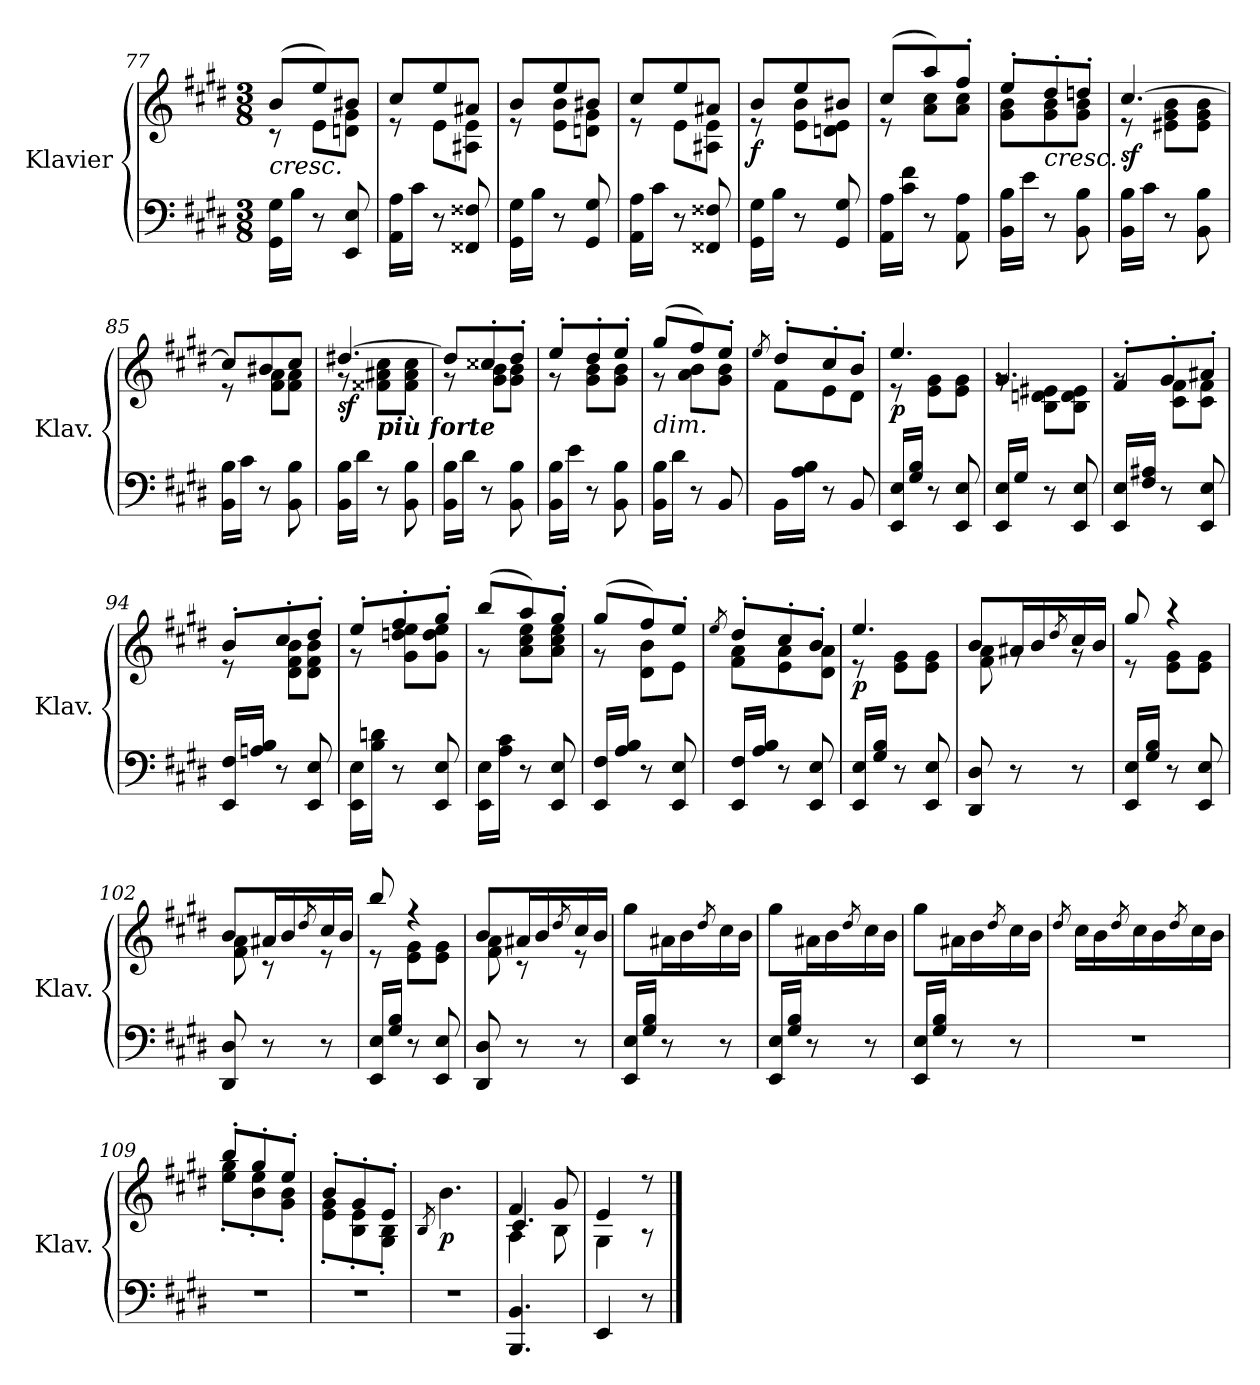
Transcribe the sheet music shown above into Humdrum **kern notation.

**kern	**kern	**dynam
*part1	*part1	*part1
*staff2	*staff1	*staff1/2
*I"Klavier	*	*
*I'Klav.	*	*
*clefF4	*clefG2	*
*k[f#c#g#d#]	*k[f#c#g#d#]	*
*M3/8	*M3/8	*
=77	=77	=77
*	*^	*
!	!LO:TX:b:i:t=cresc.	!	!
16GG#\ 16G#\LL	(>8b/L	8r	.
16B\JJ	.	.	.
8r	8ee/)	8e\L	.
8EE/ 8E/	8b#X/J	8dn\ 8g#\J	.
=78	=78	=78	=78
16AA\ 16A\LL	8cc#/L	8r	.
16c#\JJ	.	.	.
8r	8ee/	8e\L	.
8FF##X/ 8F##X/	8a#X/J	8A#X\ 8e\J	.
=79	=79	=79	=79
16GG#\ 16G#\LL	8b/L	8r	.
16B\JJ	.	.	.
8r	8ee/	8e\ 8b\L	.
8GG#/ 8G#/	8b#X/J	8dn\ 8g#\J	.
=80	=80	=80	=80
16AA\ 16A\LL	8cc#/L	8r	.
16c#\JJ	.	.	.
8r	8ee/	8e\L	.
8FF##X/ 8F##X/	8a#X/J	8A#X\ 8e\J	.
=81	=81	=81	=81
!	!	!	!LO:DY:b
16GG#\ 16G#\LL	8b/L	8r	f
16B\JJ	.	.	.
8r	8ee/	8e\ 8b\L	.
8GG#/ 8G#/	8b#X/J	8dn\ 8e\J	.
=82	=82	=82	=82
16AA\ 16A\LL	(>8cc#/L	8r	.
16c#\ 16f#\JJ	.	.	.
8r	8aa/)	8a\ 8cc#\L	.
8AA\ 8A\	8ff#'/J	8a\ 8cc#\J	.
!!LO:LB:g=z	!!
=83	=83	=83	=83
16BB\ 16B\LL	8ee'/L	8g#\ 8b\L	.
16e\JJ	.	.	.
!	!LO:TX:b:i:t=cresc.	!	!
8r	8dd#'/	8g#\ 8b\	.
8BB\ 8B\	8ddn'/J	8g#\ 8b\J	.
=84	=84	=84	=84
!	!	!	!LO:DY:b
16BB\ 16B\LL	[4.cc#/	8r	sf
16c#\JJ	.	.	.
8r	.	8e#X\ 8g#\ 8b\L	.
8BB\ 8B\	.	8e#\ 8g#\ 8b\J	.
=85	=85	=85	=85
16BB\ 16B\LL	8cc#/L]	8r	.
16c#\JJ	.	.	.
8r	8b#X/	8f#\ 8a\L	.
8BB\ 8B\	8cc#/J	8f#\ 8a\J	.
=86	=86	=86	=86
!	!	!	!LO:DY:b
16BB\ 16B\LL	[4.dd#X/	8r	sf
16d#\JJ	.	.	.
!	!	!LO:TX:b:Bi:t=più forte	!
8r	.	8f##X\ 8a#X\ 8cc#\L	.
8BB\ 8B\	.	8f##\ 8a#\ 8cc#\J	.
=87	=87	=87	=87
16BB\ 16B\LL	8dd#/L]	8r	.
16d#\JJ	.	.	.
8r	8cc##X'/	8g#\ 8b\L	.
8BB\ 8B\	8dd#'/J	8g#\ 8b\J	.
=88	=88	=88	=88
16BB\ 16B\LL	8ee'/L	8r	.
16e\JJ	.	.	.
8r	8dd#'/	8g#\ 8b\L	.
8BB\ 8B\	8ee'/J	8g#\ 8b\J	.
=89	=89	=89	=89
!	!LO:TX:b:i:t=dim.	!	!
16BB\ 16B\LL	(>8gg#/L	8r	.
16d#\JJ	.	.	.
8r	8ff#/)	8a\ 8b\L	.
8BB/	8ee'/J	8g#\ 8b\J	.
=90	=90	=90	=90
.	8qee/	.	.
16BB\LL	8dd#'/L	8f#\L	.
16A\ 16B\JJ	.	.	.
8r	8cc#'/	8e\	.
8BB/	8b'/J	8d#\J	.
!!LO:LB:g=z	!!
=91	=91	=91	=91
!	!	!	!LO:DY:b
16EE/ 16E/LL	4.ee/	8r	p
16G#/ 16B/JJ	.	.	.
8r	.	8e\ 8g#\L	.
8EE/ 8E/	.	8e\ 8g#\J	.
=92	=92	=92	=92
16EE/ 16E/LL	4.g#/	8rg	.
16G#/JJ	.	.	.
8r	.	8B\ 8dn\ 8e#X\L	.
8EE/ 8E/	.	8B\ 8d\ 8e#\J	.
=93	=93	=93	=93
16EE/ 16E/LL	8f#'/L	8rg	.
16F#/ 16A#X/JJ	.	.	.
8r	8g#'/	8c#\ 8f#\L	.
8EE/ 8E/	8a#X'/J	8c#\ 8f#\J	.
=94	=94	=94	=94
16EE/ 16F#/LL	8b'/L	8r	.
16An/ 16B/JJ	.	.	.
8r	8cc#'/	8d#\ 8f#\ 8b\L	.
8EE/ 8E/	8dd#'/J	8d#\ 8f#\ 8b\J	.
=95	=95	=95	=95
16EE\ 16E\LL	8ee'/L	8r	.
16B\ 16dn\JJ	.	.	.
8r	8ff#'/	8g#\ 8ddn\ 8ee\L	.
8EE/ 8E/	8gg#'/J	8g#\ 8dd\ 8ee\J	.
=96	=96	=96	=96
16EE\ 16E\LL	(>8bb/L	8r	.
16A\ 16c#\JJ	.	.	.
8r	8aa/)	8a\ 8cc#\ 8ee\L	.
8EE/ 8E/	8gg#'/J	8a\ 8cc#\ 8ee\J	.
=97	=97	=97	=97
16EE/ 16F#/LL	(>8gg#/L	8r	.
16A/ 16B/JJ	.	.	.
8r	8ff#/)	8d#\ 8b\L	.
8EE/ 8E/	8ee'/J	8e\J	.
!!LO:LB:g=z	!!
=98	=98	=98	=98
.	8qee/	.	.
16EE/ 16F#/LL	8dd#'/L	8f#\ 8a\L	.
16A/ 16B/JJ	.	.	.
8r	8cc#'/	8e\ 8a\	.
8EE/ 8E/	8b'/J	8d#\ 8a\J	.
=99	=99	=99	=99
!	!	!	!LO:DY:b
16EE/ 16E/LL	4.ee/	8r	p
16G#/ 16B/JJ	.	.	.
8r	.	8e\ 8g#\L	.
8EE/ 8E/	.	8e\ 8g#\J	.
=100	=100	=100	=100
8DD#/ 8D#/	8b/L	8f#\ 8a\	.
8r	16a#X/L	8rg	.
.	16b/	.	.
.	8qdd#/	.	.
8r	16cc#/	8rg	.
.	16b/JJ	.	.
=101	=101	=101	=101
16EE/ 16E/LL	8gg#/	8r	.
16G#/ 16B/JJ	.	.	.
8r	4r	8e\ 8g#\L	.
8EE/ 8E/	.	8e\ 8g#\J	.
=102	=102	=102	=102
8DD#/ 8D#/	8b/L	8f#\ 8a\	.
8r	16a#X/L	8r	.
.	16b/	.	.
.	8qdd#/	.	.
8r	16cc#/	8r	.
.	16b/JJ	.	.
=103	=103	=103	=103
16EE/ 16E/LL	8bb/	8r	.
16G#/ 16B/JJ	.	.	.
8r	4r	8e\ 8g#\L	.
8EE/ 8E/	.	8e\ 8g#\J	.
=104	=104	=104	=104
8DD#/ 8D#/	8b/L	8f#\ 8a\	.
8r	16a#X/L	8r	.
.	16b/	.	.
.	8qdd#/	.	.
8r	16cc#/	8r	.
.	16b/JJ	.	.
*	*v	*v	*
!!LO:LB:g=z
=105	=105	=105
16EE/ 16E/LL	8gg#\L	.
16G#/ 16B/JJ	.	.
8r	16a#X\L	.
.	16b\	.
.	8qdd#/	.
8r	16cc#\	.
.	16b\JJ	.
=106	=106	=106
16EE/ 16E/LL	8gg#\L	.
16G#/ 16B/JJ	.	.
8r	16a#X\L	.
.	16b\	.
.	8qdd#/	.
8r	16cc#\	.
.	16b\JJ	.
=107	=107	=107
16EE/ 16E/LL	8gg#\L	.
16G#/ 16B/JJ	.	.
8r	16a#X\L	.
.	16b\	.
.	8qdd#/	.
8r	16cc#\	.
.	16b\JJ	.
=108	=108	=108
.	8qdd#/	.
4.r	16cc#\LL	.
.	16b\	.
.	8qdd#/	.
.	16cc#\	.
.	16b\	.
.	8qdd#/	.
.	16cc#\	.
.	16b\JJ	.
=109	=109	=109
*	*^	*
4.r	8bb'/L	8ee\' 8gg#\'L	.
.	8gg#'/	8b\' 8ee\'	.
.	8ee'/J	8g#\' 8b\'J	.
=110	=110	=110	=110
4.r	8b'/L	8e\' 8g#\'L	.
.	8g#'/	8B\' 8e\'	.
.	8e'/J	8G#\' 8B\'J	.
*	*v	*v	*
=111	=111	=111
.	8qB/	.
!	!	!LO:DY:b
4.r	4.b\	p
=112	=112	=112
*	*^	*
*	*	*^	*
4.BBB/ 4.BB/	4f#/	4A\	4.c#/	.
.	8g#/	8B\	.	.
*	*	*v	*v	*
!!LO:PB:g=z
=113	=113	=113	=113
4EE/	4e/	4G#\	.
8r	8r	8r	.
*	*v	*v	*
==	==	==
*-	*-	*-
